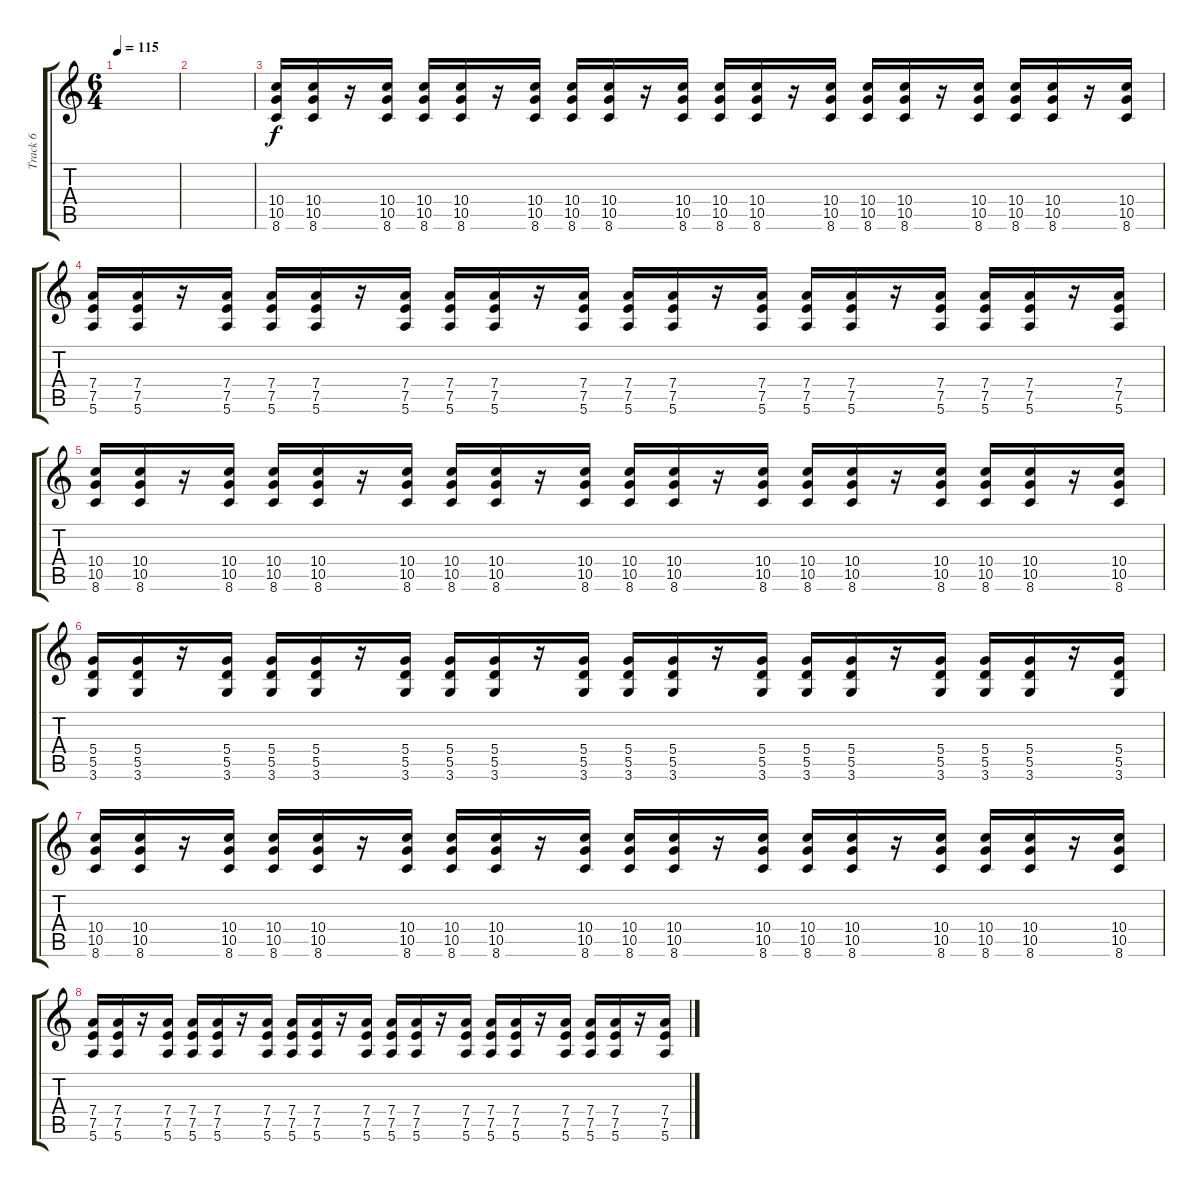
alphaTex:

\track ("Track 6" "Track 6") {instrument distortionguitar}
\staff {score tabs}
\tuning (E4 B3 G3 D3 A2 E2) {hide}
\ts (6 4)
\tempo 115
\clef g2
\ks c
|
|
(10.4 10.5 8.6).16 (10.4 10.5 8.6).16 r.16 (10.4 10.5 8.6).16 (10.4 10.5 8.6).16 (10.4 10.5 8.6).16 r.16 (10.4 10.5 8.6).16 (10.4 10.5 8.6).16 (10.4 10.5 8.6).16 r.16 (10.4 10.5 8.6).16 (10.4 10.5 8.6).16 (10.4 10.5 8.6).16 r.16 (10.4 10.5 8.6).16 (10.4 10.5 8.6).16 (10.4 10.5 8.6).16 r.16 (10.4 10.5 8.6).16 (10.4 10.5 8.6).16 (10.4 10.5 8.6).16 r.16 (10.4 10.5 8.6).16 |
(7.4 7.5 5.6).16 (7.4 7.5 5.6).16 r.16 (7.4 7.5 5.6).16 (7.4 7.5 5.6).16 (7.4 7.5 5.6).16 r.16 (7.4 7.5 5.6).16 (7.4 7.5 5.6).16 (7.4 7.5 5.6).16 r.16 (7.4 7.5 5.6).16 (7.4 7.5 5.6).16 (7.4 7.5 5.6).16 r.16 (7.4 7.5 5.6).16 (7.4 7.5 5.6).16 (7.4 7.5 5.6).16 r.16 (7.4 7.5 5.6).16 (7.4 7.5 5.6).16 (7.4 7.5 5.6).16 r.16 (7.4 7.5 5.6).16 |
(10.4 10.5 8.6).16 (10.4 10.5 8.6).16 r.16 (10.4 10.5 8.6).16 (10.4 10.5 8.6).16 (10.4 10.5 8.6).16 r.16 (10.4 10.5 8.6).16 (10.4 10.5 8.6).16 (10.4 10.5 8.6).16 r.16 (10.4 10.5 8.6).16 (10.4 10.5 8.6).16 (10.4 10.5 8.6).16 r.16 (10.4 10.5 8.6).16 (10.4 10.5 8.6).16 (10.4 10.5 8.6).16 r.16 (10.4 10.5 8.6).16 (10.4 10.5 8.6).16 (10.4 10.5 8.6).16 r.16 (10.4 10.5 8.6).16 |
(5.4 5.5 3.6).16 (5.4 5.5 3.6).16 r.16 (5.4 5.5 3.6).16 (5.4 5.5 3.6).16 (5.4 5.5 3.6).16 r.16 (5.4 5.5 3.6).16 (5.4 5.5 3.6).16 (5.4 5.5 3.6).16 r.16 (5.4 5.5 3.6).16 (5.4 5.5 3.6).16 (5.4 5.5 3.6).16 r.16 (5.4 5.5 3.6).16 (5.4 5.5 3.6).16 (5.4 5.5 3.6).16 r.16 (5.4 5.5 3.6).16 (5.4 5.5 3.6).16 (5.4 5.5 3.6).16 r.16 (5.4 5.5 3.6).16 |
(10.4 10.5 8.6).16 (10.4 10.5 8.6).16 r.16 (10.4 10.5 8.6).16 (10.4 10.5 8.6).16 (10.4 10.5 8.6).16 r.16 (10.4 10.5 8.6).16 (10.4 10.5 8.6).16 (10.4 10.5 8.6).16 r.16 (10.4 10.5 8.6).16 (10.4 10.5 8.6).16 (10.4 10.5 8.6).16 r.16 (10.4 10.5 8.6).16 (10.4 10.5 8.6).16 (10.4 10.5 8.6).16 r.16 (10.4 10.5 8.6).16 (10.4 10.5 8.6).16 (10.4 10.5 8.6).16 r.16 (10.4 10.5 8.6).16 |
(7.4 7.5 5.6).16 (7.4 7.5 5.6).16 r.16 (7.4 7.5 5.6).16 (7.4 7.5 5.6).16 (7.4 7.5 5.6).16 r.16 (7.4 7.5 5.6).16 (7.4 7.5 5.6).16 (7.4 7.5 5.6).16 r.16 (7.4 7.5 5.6).16 (7.4 7.5 5.6).16 (7.4 7.5 5.6).16 r.16 (7.4 7.5 5.6).16 (7.4 7.5 5.6).16 (7.4 7.5 5.6).16 r.16 (7.4 7.5 5.6).16 (7.4 7.5 5.6).16 (7.4 7.5 5.6).16 r.16 (7.4 7.5 5.6).16
